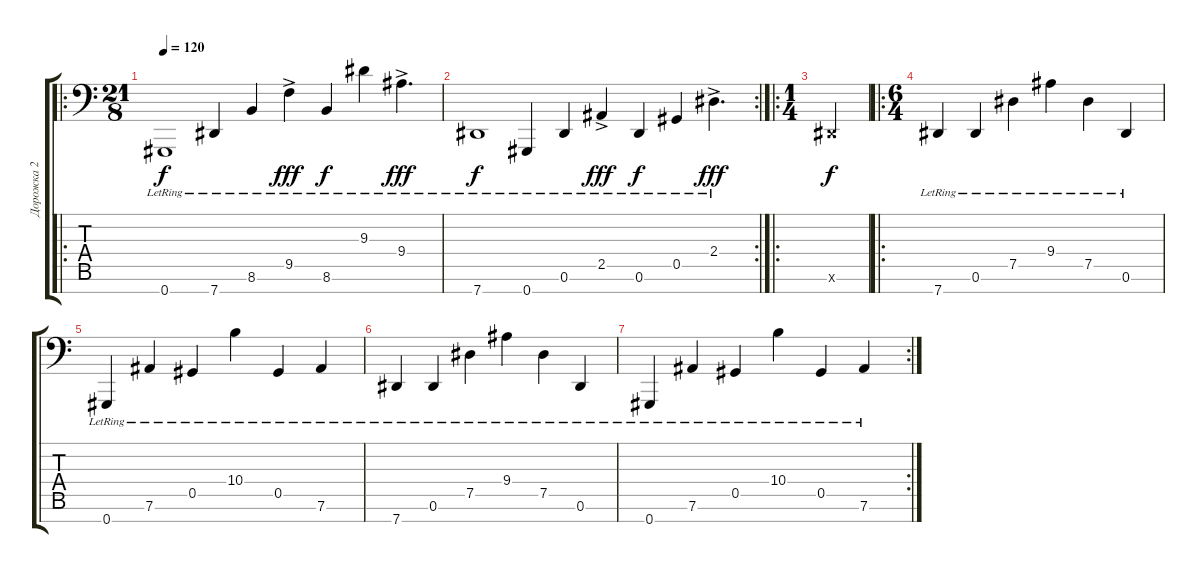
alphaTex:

\track ("Дорожка 2" "Дорожка 2") {instrument acousticgrandpiano}
\staff {score tabs}
\tuning (Eb4 Bb3 Gb3 Db3 Ab2 Eb2 Ab1) {hide}
\ro
\ts (21 8)
\tempo 120
\clef f4
\ks c
0.7{lr}.1{dy f instrument acousticgrandpiano} 7.7{lr}.4 8.6{lr}.4 9.5{ac lr}.4{dy fff} 8.6{lr}.4{dy f} 9.3{lr}.4 9.4{ac lr}.4{d dy fff} |
\rc 2
7.7{lr}.1{dy f} 0.7{lr}.4 0.6{lr}.4 2.5{ac lr}.4{dy fff} 0.6{lr}.4{dy f} 0.5{lr}.4 2.4{ac lr}.4{d dy fff} |
\ro
\ts (1 4)
0.6{x}.4{dy f} |
\ro
\ts (6 4)
7.7{lr}.4 0.6{lr}.4 7.5{lr}.4 9.4{lr}.4 7.5{lr}.4 0.6{lr}.4 |
0.7{lr}.4 7.6{lr}.4 0.5{lr}.4 10.4{lr}.4 0.5{lr}.4 7.6{lr}.4 |
7.7{lr}.4 0.6{lr}.4 7.5{lr}.4 9.4{lr}.4 7.5{lr}.4 0.6{lr}.4 |
\rc 2
0.7{lr}.4 7.6{lr}.4 0.5{lr}.4 10.4{lr}.4 0.5{lr}.4 7.6{lr}.4
